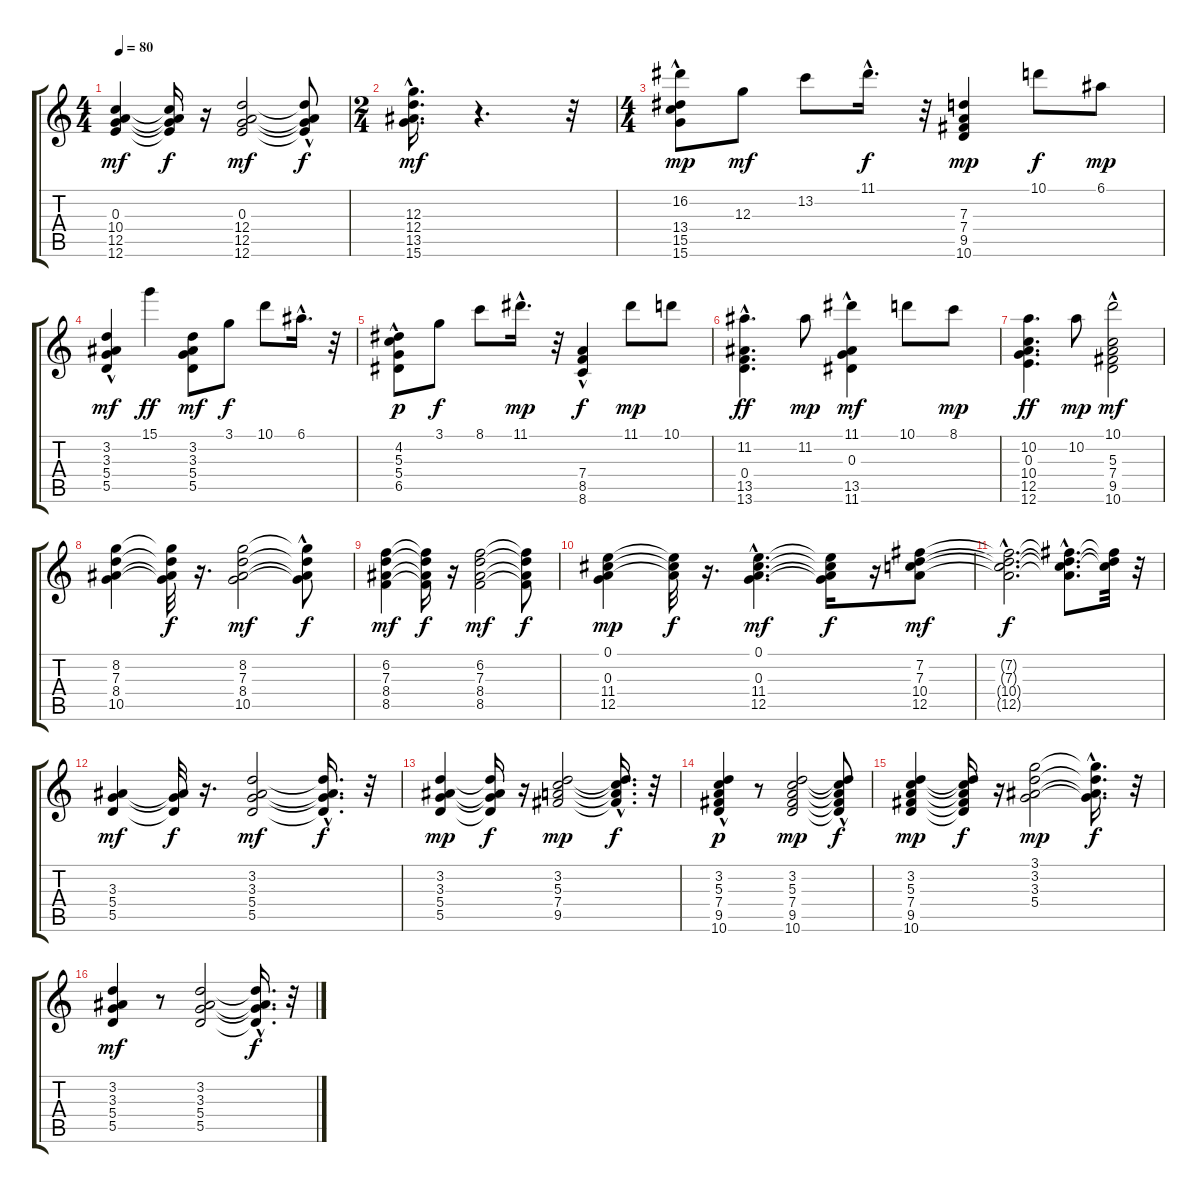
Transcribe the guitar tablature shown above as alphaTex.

\track "" {instrument electricbassfinger}
\staff {score tabs}
\tuning (E4 B3 G3 D3 A2 E2) {hide}
\ts (4 4)
\tempo 80
\clef g2
\ks c
(0.3 10.4 12.5 12.6).4{dy mf} (0.3{t} 10.4{t} 12.5{t} 12.6{t}).16{dy f} r.16 (0.3 12.4 12.5 12.6).2{dy mf} (0.3{hac t} 12.4{t} 12.5{hac t} 12.6{hac t}).8{dy f} |
\ts (2 4)
(12.3{hac} 12.4{hac} 13.5{hac} 15.6{hac}).16{d dy mf} r.4{d} r.32 |
\ts (4 4)
(16.2 13.4{hac} 15.5{hac} 15.6{hac}).8{dy mp} 12.3.8{dy mf} 13.2.8 11.1{hac}.16{d dy f} r.32 (7.3 7.4 9.5 10.6).4{dy mp} 10.1.8{dy f} 6.1.8{dy mp} |
(3.2{hac} 3.3{hac} 5.4{hac} 5.5{hac}).4{dy mf} 15.1.4{dy ff} (3.2 3.3 5.4 5.5).8{dy mf} 3.1.8{dy f} 10.1.8 6.1{hac}.16{d} r.32 |
(4.2{hac} 5.3{hac} 5.4{hac} 6.5{hac}).8{dy p} 3.1.8{dy f} 8.1.8 11.1{hac}.16{d dy mp} r.32 (7.4{hac} 8.5{hac} 8.6{hac}).4{dy f} 11.1.8{dy mp} 10.1.8 |
(11.2 0.4{hac} 13.5{hac} 13.6{hac}).4{d dy ff} 11.2.8{dy mp} (11.1{hac} 0.3{hac} 13.5{hac} 11.6{hac}).4{dy mf} 10.1.8 8.1.8{dy mp} |
(10.2 0.3 10.4 12.5 12.6).4{d dy ff} 10.2.8{dy mp} (10.1{hac} 5.3 7.4 9.5{hac} 10.6).2{dy mf} |
(8.2 7.3 8.4 10.5).4 (8.2{t} 7.3{t} 8.4{t} 10.5{t}).32{dy f} r.16{d} (8.2 7.3 8.4 10.5).2{dy mf} (8.2{t} 7.3{t} 8.4{t} 10.5{hac t}).8{dy f} |
(6.2 7.3 8.4 8.5).4{dy mf} (6.2{t} 7.3{t} 8.4{t} 8.5{t}).16{dy f} r.16 (6.2 7.3 8.4 8.5).2{dy mf} (6.2{t} 7.3{t} 8.4{t} 8.5{t}).8{dy f} |
(0.1 0.3 11.4 12.5).4{dy mp} (0.1{t} 11.4{t} 12.5{t}).32{dy f} r.16{d} (0.1{hac} 0.3{hac} 11.4{hac} 12.5{hac}).4{d dy mf} (0.1{t} 0.3{t} 11.4{t} 12.5{t}).16{dy f} r.16 (7.2 7.3 10.4 12.5).8{dy mf} |
(7.2{hac t} 7.3{hac t} 10.4{hac t} 12.5{hac t}).2{d dy f} (7.2{hac t} 7.3{hac t} 10.4{hac t} 12.5{hac t}).8{d} (7.2{t} 7.3{t} 10.4{t}).32 r.32 |
(3.3 5.4 5.5).4{dy mf} (3.3{t} 5.4{t} 5.5{t}).32{dy f} r.16{d} (3.2 3.3 5.4 5.5).2{dy mf} (3.2{hac t} 3.3{hac t} 5.4{hac t} 5.5{t}).16{d dy f} r.32 |
(3.2 3.3 5.4 5.5).4{dy mp} (3.2{t} 3.3{t} 5.4{t} 5.5{t}).16{dy f} r.16 (3.2 5.3 7.4 9.5).2{dy mp} (3.2{hac t} 5.3{hac t} 7.4{hac t} 9.5{hac t}).16{d dy f} r.32 |
(3.2 5.3 7.4 9.5 10.6{hac}).4{dy p} r.8 (3.2 5.3 7.4 9.5 10.6).2{dy mp} (3.2{t} 5.3{t} 7.4{hac t} 9.5{t} 10.6{hac t}).8{dy f} |
(3.2 5.3 7.4 9.5 10.6).4{dy mp} (3.2{t} 5.3{t} 7.4{t} 9.5{t} 10.6{t}).16{dy f} r.16 (3.1 3.2 3.3 5.4).2{dy mp} (3.1{hac t} 3.2{hac t} 3.3{hac t} 5.4{hac t}).16{d dy f} r.32 |
(3.2 3.3 5.4 5.5).4{dy mf} r.8 (3.2 3.3 5.4 5.5).2 (3.2{hac t} 3.3{t} 5.4{t} 5.5{t}).16{d dy f} r.32
